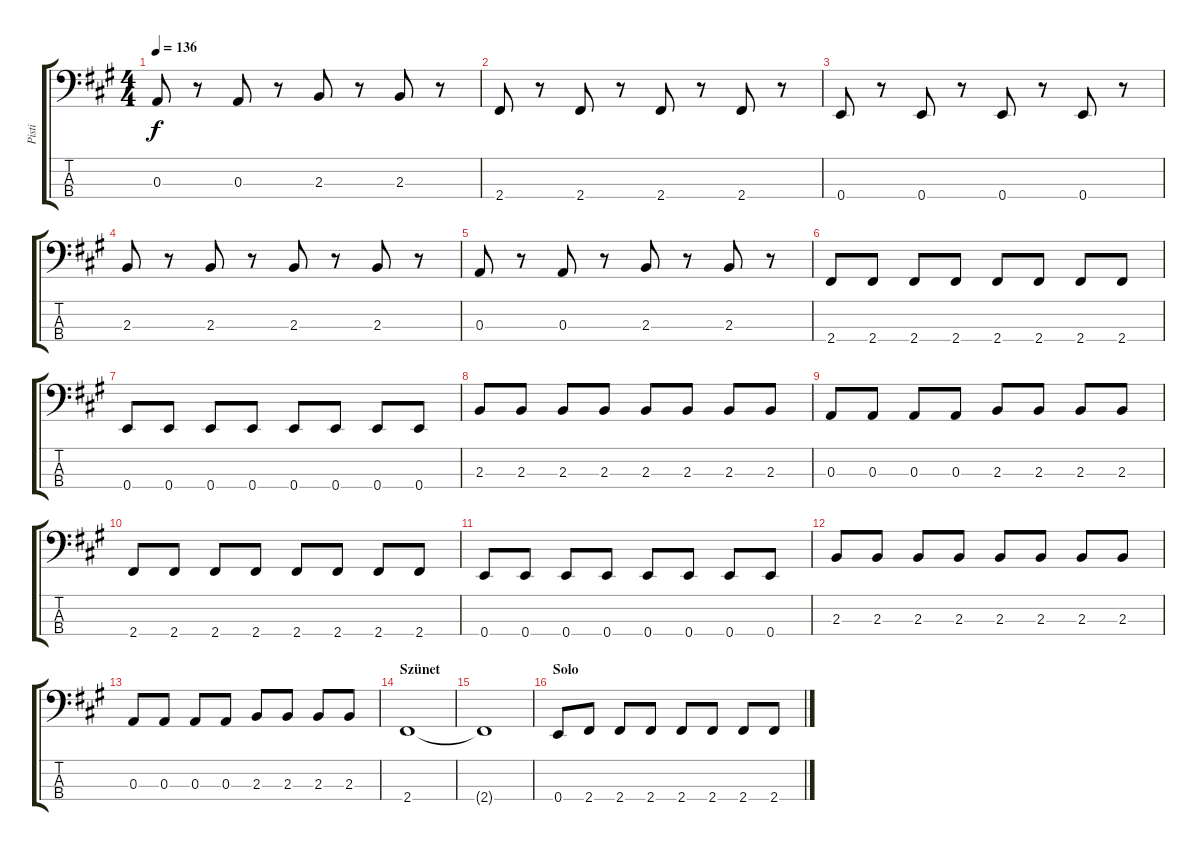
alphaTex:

\track ("Pisti" "Pisti") {instrument electricbassfinger}
\staff {score tabs}
\tuning (G2 D2 A1 E1) {hide}
\ts (4 4)
\tempo 136
\clef f4
\ks f#minor
0.3.8{dy f} r.8 0.3.8 r.8 2.3.8 r.8 2.3.8 r.8 |
2.4.8 r.8 2.4.8 r.8 2.4.8 r.8 2.4.8 r.8 |
0.4.8 r.8 0.4.8 r.8 0.4.8 r.8 0.4.8 r.8 |
2.3.8 r.8 2.3.8 r.8 2.3.8 r.8 2.3.8 r.8 |
0.3.8 r.8 0.3.8 r.8 2.3.8 r.8 2.3.8 r.8 |
2.4.8 2.4.8 2.4.8 2.4.8 2.4.8 2.4.8 2.4.8 2.4.8 |
0.4.8 0.4.8 0.4.8 0.4.8 0.4.8 0.4.8 0.4.8 0.4.8 |
2.3.8 2.3.8 2.3.8 2.3.8 2.3.8 2.3.8 2.3.8 2.3.8 |
0.3.8 0.3.8 0.3.8 0.3.8 2.3.8 2.3.8 2.3.8 2.3.8 |
2.4.8 2.4.8 2.4.8 2.4.8 2.4.8 2.4.8 2.4.8 2.4.8 |
0.4.8 0.4.8 0.4.8 0.4.8 0.4.8 0.4.8 0.4.8 0.4.8 |
2.3.8 2.3.8 2.3.8 2.3.8 2.3.8 2.3.8 2.3.8 2.3.8 |
0.3.8 0.3.8 0.3.8 0.3.8 2.3.8 2.3.8 2.3.8 2.3.8 |
\section ("" "Szünet")
2.4.1 |
2.4{t}.1 |
\section ("" "Solo")
0.4.8 2.4.8 2.4.8 2.4.8 2.4.8 2.4.8 2.4.8 2.4.8
